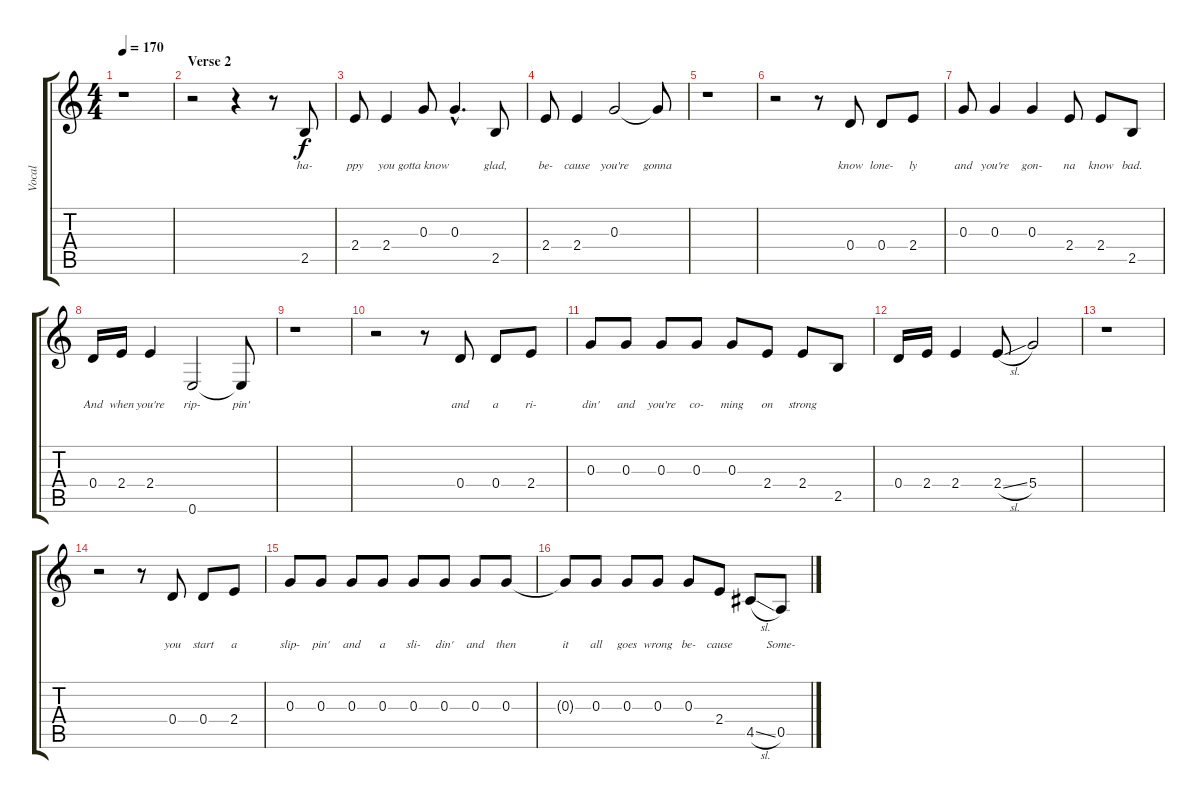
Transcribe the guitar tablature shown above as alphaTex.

\track ("Vocal" "Vocal") {instrument electricguitarmuted}
\staff {score tabs}
\tuning (E4 B3 G3 D3 A2 E2) {hide}
\ts (4 4)
\tempo 170
\clef g2
\ks c
r.1{dy f} |
\section ("" "Verse 2")
r.2 r.4 r.8 2.5.8{lyrics (0 "ha-") lyrics (1 "") lyrics (2 "") lyrics (3 "") lyrics (4 "")} |
2.4.8{lyrics (0 "ppy") lyrics (1 "") lyrics (2 "") lyrics (3 "") lyrics (4 "")} 2.4.4{lyrics (0 "you") lyrics (1 "") lyrics (2 "") lyrics (3 "") lyrics (4 "")} 0.3.8{lyrics (0 "gotta know") lyrics (1 "") lyrics (2 "") lyrics (3 "") lyrics (4 "")} 0.3{hac}.4{d lyrics (0 "") lyrics (1 "") lyrics (2 "") lyrics (3 "") lyrics (4 "")} 2.5.8{lyrics (0 "glad,") lyrics (1 "") lyrics (2 "") lyrics (3 "") lyrics (4 "")} |
2.4.8{lyrics (0 "be-") lyrics (1 "") lyrics (2 "") lyrics (3 "") lyrics (4 "")} 2.4.4{lyrics (0 "cause") lyrics (1 "") lyrics (2 "") lyrics (3 "") lyrics (4 "")} 0.3.2{lyrics (0 "you're") lyrics (1 "") lyrics (2 "") lyrics (3 "") lyrics (4 "")} 0.3{t}.8{lyrics (0 "gonna") lyrics (1 "") lyrics (2 "") lyrics (3 "") lyrics (4 "")} |
r.1 |
r.2 r.8 0.4.8{lyrics (0 "know") lyrics (1 "") lyrics (2 "") lyrics (3 "") lyrics (4 "")} 0.4.8{lyrics (0 "lone-") lyrics (1 "") lyrics (2 "") lyrics (3 "") lyrics (4 "")} 2.4.8{lyrics (0 "ly") lyrics (1 "") lyrics (2 "") lyrics (3 "") lyrics (4 "")} |
0.3.8{lyrics (0 "and") lyrics (1 "") lyrics (2 "") lyrics (3 "") lyrics (4 "")} 0.3.4{lyrics (0 "you're") lyrics (1 "") lyrics (2 "") lyrics (3 "") lyrics (4 "")} 0.3.4{lyrics (0 "gon-") lyrics (1 "") lyrics (2 "") lyrics (3 "") lyrics (4 "")} 2.4.8{lyrics (0 "na") lyrics (1 "") lyrics (2 "") lyrics (3 "") lyrics (4 "")} 2.4.8{lyrics (0 "know") lyrics (1 "") lyrics (2 "") lyrics (3 "") lyrics (4 "")} 2.5.8{lyrics (0 "bad.") lyrics (1 "") lyrics (2 "") lyrics (3 "") lyrics (4 "")} |
0.4.16{lyrics (0 "And") lyrics (1 "") lyrics (2 "") lyrics (3 "") lyrics (4 "")} 2.4.16{lyrics (0 "when") lyrics (1 "") lyrics (2 "") lyrics (3 "") lyrics (4 "")} 2.4.4{lyrics (0 "you're") lyrics (1 "") lyrics (2 "") lyrics (3 "") lyrics (4 "")} 0.6.2{lyrics (0 "rip-") lyrics (1 "") lyrics (2 "") lyrics (3 "") lyrics (4 "")} 0.6{t}.8{lyrics (0 "pin'") lyrics (1 "") lyrics (2 "") lyrics (3 "") lyrics (4 "")} |
r.1 |
r.2 r.8 0.4.8{lyrics (0 "and") lyrics (1 "") lyrics (2 "") lyrics (3 "") lyrics (4 "")} 0.4.8{lyrics (0 "a") lyrics (1 "") lyrics (2 "") lyrics (3 "") lyrics (4 "")} 2.4.8{lyrics (0 "ri-") lyrics (1 "") lyrics (2 "") lyrics (3 "") lyrics (4 "")} |
0.3.8{lyrics (0 "din'") lyrics (1 "") lyrics (2 "") lyrics (3 "") lyrics (4 "")} 0.3.8{lyrics (0 "and") lyrics (1 "") lyrics (2 "") lyrics (3 "") lyrics (4 "")} 0.3.8{lyrics (0 "you're") lyrics (1 "") lyrics (2 "") lyrics (3 "") lyrics (4 "")} 0.3.8{lyrics (0 "co-") lyrics (1 "") lyrics (2 "") lyrics (3 "") lyrics (4 "")} 0.3.8{lyrics (0 "ming") lyrics (1 "") lyrics (2 "") lyrics (3 "") lyrics (4 "")} 2.4.8{lyrics (0 "on") lyrics (1 "") lyrics (2 "") lyrics (3 "") lyrics (4 "")} 2.4.8{lyrics (0 "strong") lyrics (1 "") lyrics (2 "") lyrics (3 "") lyrics (4 "")} 2.5.8 |
0.4.16 2.4.16 2.4.4 2.4{sl}.8 5.4.2 |
r.1 |
r.2 r.8 0.4.8{lyrics (0 "") lyrics (1 "you") lyrics (2 "") lyrics (3 "") lyrics (4 "")} 0.4.8{lyrics (0 "") lyrics (1 "start") lyrics (2 "") lyrics (3 "") lyrics (4 "")} 2.4.8{lyrics (0 "") lyrics (1 "a") lyrics (2 "") lyrics (3 "") lyrics (4 "")} |
0.3.8{lyrics (0 "") lyrics (1 "slip-") lyrics (2 "") lyrics (3 "") lyrics (4 "")} 0.3.8{lyrics (0 "") lyrics (1 "pin'") lyrics (2 "") lyrics (3 "") lyrics (4 "")} 0.3.8{lyrics (0 "") lyrics (1 "and") lyrics (2 "") lyrics (3 "") lyrics (4 "")} 0.3.8{lyrics (0 "") lyrics (1 "a") lyrics (2 "") lyrics (3 "") lyrics (4 "")} 0.3.8{lyrics (0 "") lyrics (1 "sli-") lyrics (2 "") lyrics (3 "") lyrics (4 "")} 0.3.8{lyrics (0 "") lyrics (1 "din'") lyrics (2 "") lyrics (3 "") lyrics (4 "")} 0.3.8{lyrics (0 "") lyrics (1 "and") lyrics (2 "") lyrics (3 "") lyrics (4 "")} 0.3.8{lyrics (0 "") lyrics (1 "then") lyrics (2 "") lyrics (3 "") lyrics (4 "")} |
0.3{t}.8{lyrics (0 "") lyrics (1 "it") lyrics (2 "") lyrics (3 "") lyrics (4 "")} 0.3.8{lyrics (0 "") lyrics (1 "all") lyrics (2 "") lyrics (3 "") lyrics (4 "")} 0.3.8{lyrics (0 "") lyrics (1 "goes") lyrics (2 "") lyrics (3 "") lyrics (4 "")} 0.3.8{lyrics (0 "") lyrics (1 "wrong") lyrics (2 "") lyrics (3 "") lyrics (4 "")} 0.3.8{lyrics (0 "") lyrics (1 "be-") lyrics (2 "") lyrics (3 "") lyrics (4 "")} 2.4.8{lyrics (0 "") lyrics (1 "cause") lyrics (2 "") lyrics (3 "") lyrics (4 "")} 4.5{sl}.8{lyrics (0 "") lyrics (1 "") lyrics (2 "") lyrics (3 "") lyrics (4 "")} 0.5.8{lyrics (0 "") lyrics (1 "Some-") lyrics (2 "") lyrics (3 "") lyrics (4 "")}
